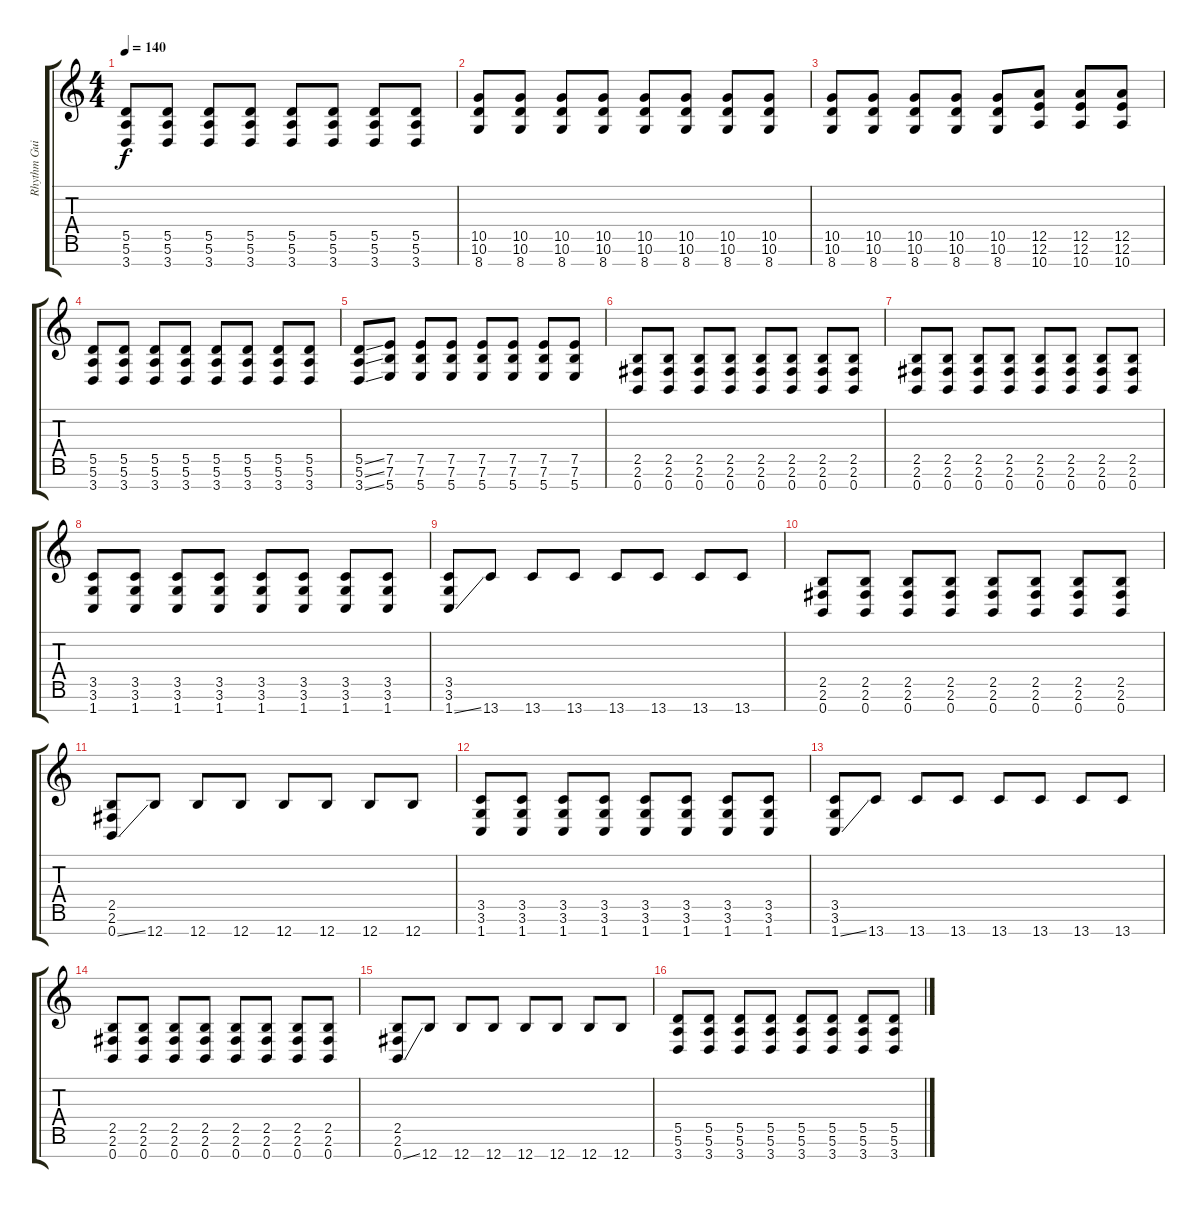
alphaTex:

\track ("Rhythm Guitar 1" "Rhythm Gui") {instrument distortionguitar}
\staff {score tabs}
\tuning (E4 B3 G3 D3 A2 E2 B1) {hide}
\ts (4 4)
\tempo 140
\clef g2
\ks c
(5.5 5.6 3.7).8{dy f} (5.5 5.6 3.7).8 (5.5 5.6 3.7).8 (5.5 5.6 3.7).8 (5.5 5.6 3.7).8 (5.5 5.6 3.7).8 (5.5 5.6 3.7).8 (5.5 5.6 3.7).8 |
(10.5 10.6 8.7).8 (10.5 10.6 8.7).8 (10.5 10.6 8.7).8 (10.5 10.6 8.7).8 (10.5 10.6 8.7).8 (10.5 10.6 8.7).8 (10.5 10.6 8.7).8 (10.5 10.6 8.7).8 |
(10.5 10.6 8.7).8 (10.5 10.6 8.7).8 (10.5 10.6 8.7).8 (10.5 10.6 8.7).8 (10.5 10.6 8.7).8 (12.5 12.6 10.7).8 (12.5 12.6 10.7).8 (12.5 12.6 10.7).8 |
(5.5 5.6 3.7).8 (5.5 5.6 3.7).8 (5.5 5.6 3.7).8 (5.5 5.6 3.7).8 (5.5 5.6 3.7).8 (5.5 5.6 3.7).8 (5.5 5.6 3.7).8 (5.5 5.6 3.7).8 |
(5.5{ss} 5.6{ss} 3.7{ss}).8 (7.5 7.6 5.7).8 (7.5 7.6 5.7).8 (7.5 7.6 5.7).8 (7.5 7.6 5.7).8 (7.5 7.6 5.7).8 (7.5 7.6 5.7).8 (7.5 7.6 5.7).8 |
(2.5 2.6 0.7).8 (2.5 2.6 0.7).8 (2.5 2.6 0.7).8 (2.5 2.6 0.7).8 (2.5 2.6 0.7).8 (2.5 2.6 0.7).8 (2.5 2.6 0.7).8 (2.5 2.6 0.7).8 |
(2.5 2.6 0.7).8 (2.5 2.6 0.7).8 (2.5 2.6 0.7).8 (2.5 2.6 0.7).8 (2.5 2.6 0.7).8 (2.5 2.6 0.7).8 (2.5 2.6 0.7).8 (2.5 2.6 0.7).8 |
(3.5 3.6 1.7).8 (3.5 3.6 1.7).8 (3.5 3.6 1.7).8 (3.5 3.6 1.7).8 (3.5 3.6 1.7).8 (3.5 3.6 1.7).8 (3.5 3.6 1.7).8 (3.5 3.6 1.7).8 |
(3.5 3.6 1.7{ss}).8 13.7.8 13.7.8 13.7.8 13.7.8 13.7.8 13.7.8 13.7.8 |
(2.5 2.6 0.7).8 (2.5 2.6 0.7).8 (2.5 2.6 0.7).8 (2.5 2.6 0.7).8 (2.5 2.6 0.7).8 (2.5 2.6 0.7).8 (2.5 2.6 0.7).8 (2.5 2.6 0.7).8 |
(2.5 2.6 0.7{ss}).8 12.7.8 12.7.8 12.7.8 12.7.8 12.7.8 12.7.8 12.7.8 |
(3.5 3.6 1.7).8 (3.5 3.6 1.7).8 (3.5 3.6 1.7).8 (3.5 3.6 1.7).8 (3.5 3.6 1.7).8 (3.5 3.6 1.7).8 (3.5 3.6 1.7).8 (3.5 3.6 1.7).8 |
(3.5 3.6 1.7{ss}).8 13.7.8 13.7.8 13.7.8 13.7.8 13.7.8 13.7.8 13.7.8 |
(2.5 2.6 0.7).8 (2.5 2.6 0.7).8 (2.5 2.6 0.7).8 (2.5 2.6 0.7).8 (2.5 2.6 0.7).8 (2.5 2.6 0.7).8 (2.5 2.6 0.7).8 (2.5 2.6 0.7).8 |
(2.5 2.6 0.7{ss}).8 12.7.8 12.7.8 12.7.8 12.7.8 12.7.8 12.7.8 12.7.8 |
(5.5 5.6 3.7).8 (5.5 5.6 3.7).8 (5.5 5.6 3.7).8 (5.5 5.6 3.7).8 (5.5 5.6 3.7).8 (5.5 5.6 3.7).8 (5.5 5.6 3.7).8 (5.5 5.6 3.7).8
